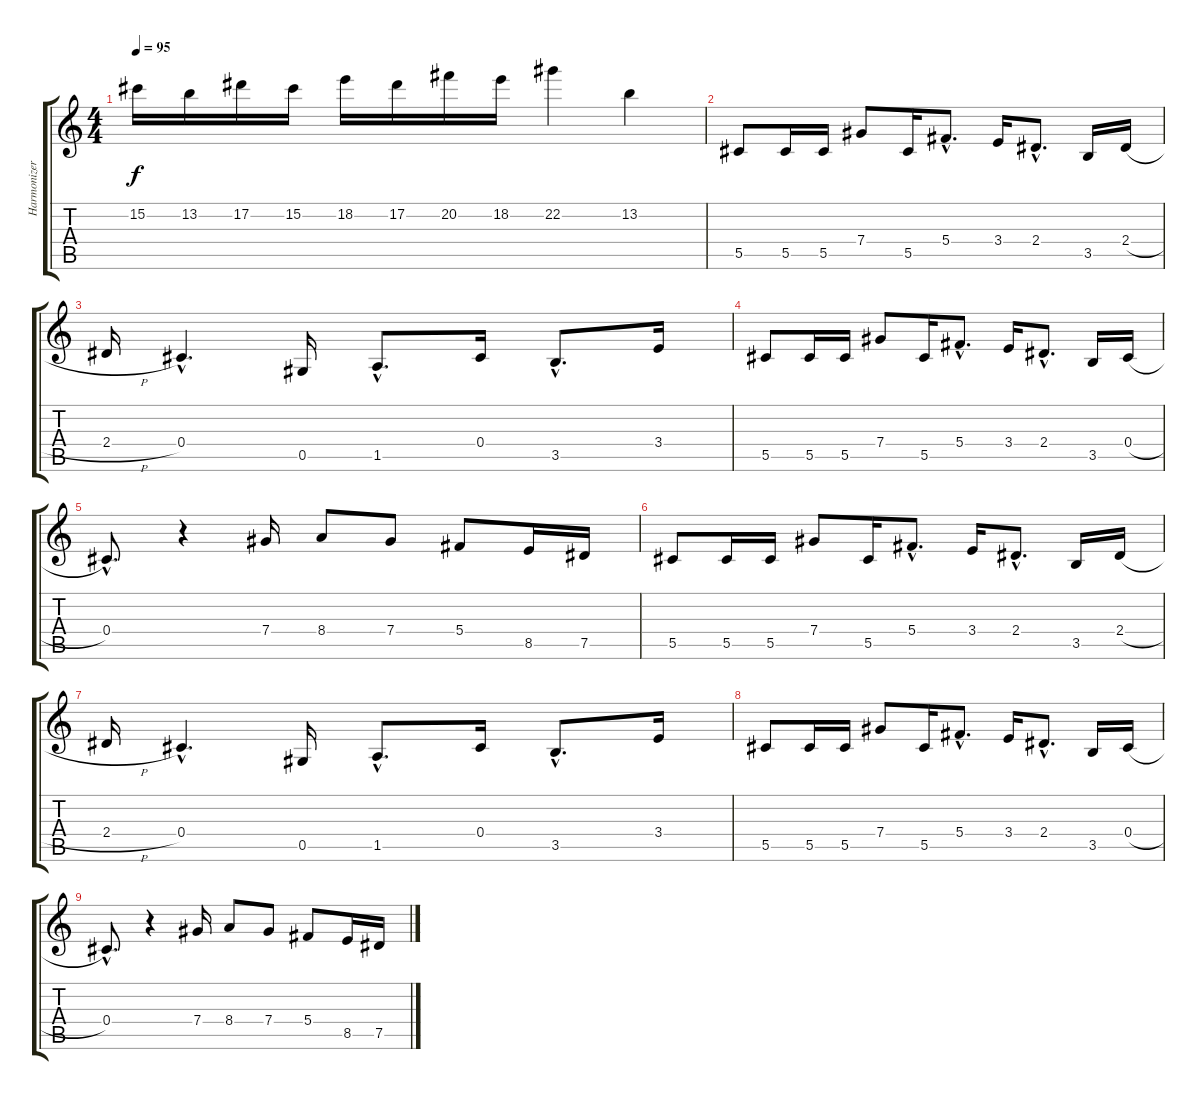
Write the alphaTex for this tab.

\track ("Harmonizer" "Harmonizer") {instrument distortionguitar}
\staff {score tabs}
\tuning (Eb4 Bb3 Gb3 Db3 Ab2 Eb2) {hide}
\ts (4 4)
\tempo 95
\clef g2
\ks c
15.2.16{dy f} 13.2.16 17.2.16 15.2.16 18.2.16 17.2.16 20.2.16 18.2.16 22.2.4 13.2.4 |
5.5.8 5.5.16 5.5.16 7.4.8 5.5.16 5.4{hac}.8{d} 3.4.16 2.4{hac}.8{d} 3.5.16 2.4{h}.16 |
2.4{h}.16 0.4{hac}.4{d} 0.5.16 1.5{hac}.8{d} 0.4.16 3.5{hac}.8{d} 3.4.16 |
5.5.8 5.5.16 5.5.16 7.4.8 5.5.16 5.4{hac}.8{d} 3.4.16 2.4{hac}.8{d} 3.5.16 0.4{h}.16 |
0.4{hac}.8{d} r.4 7.4.16 8.4.8 7.4.8 5.4.8 8.5.16 7.5.16 |
5.5.8 5.5.16 5.5.16 7.4.8 5.5.16 5.4{hac}.8{d} 3.4.16 2.4{hac}.8{d} 3.5.16 2.4{h}.16 |
2.4{h}.16 0.4{hac}.4{d} 0.5.16 1.5{hac}.8{d} 0.4.16 3.5{hac}.8{d} 3.4.16 |
5.5.8 5.5.16 5.5.16 7.4.8 5.5.16 5.4{hac}.8{d} 3.4.16 2.4{hac}.8{d} 3.5.16 0.4{h}.16 |
0.4{hac}.8{d} r.4 7.4.16 8.4.8 7.4.8 5.4.8 8.5.16 7.5.16
